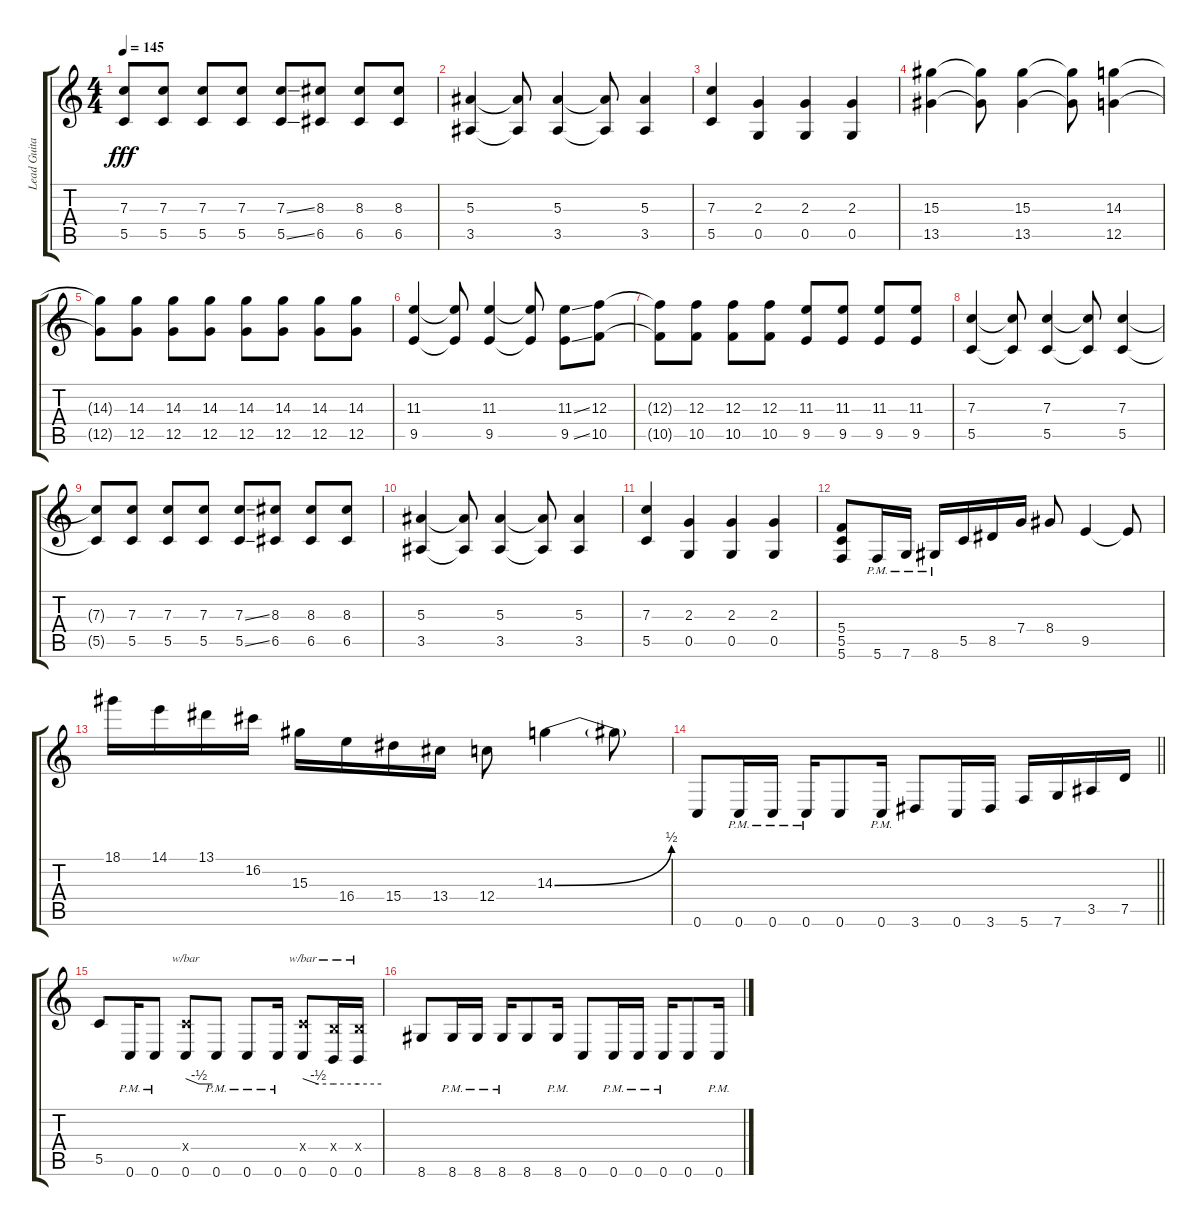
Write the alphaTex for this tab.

\track ("Lead Guitar" "Lead Guita") {instrument overdrivenguitar}
\staff {score tabs}
\tuning (D4 A3 F3 C3 G2 C2) {hide}
\ts (4 4)
\tempo 145
\clef g2
\ks c
(7.3{t} 5.5{t}).8{dy fff} (7.3 5.5).8 (7.3 5.5).8 (7.3 5.5).8 (7.3{ss} 5.5{ss}).8 (8.3 6.5).8 (8.3 6.5).8 (8.3 6.5).8 |
(5.3 3.5).4 (5.3{t} 3.5{t}).8 (5.3 3.5).4 (5.3{t} 3.5{t}).8 (5.3 3.5).4 |
(7.3 5.5).4 (2.3 0.5).4 (2.3 0.5).4 (2.3 0.5).4 |
(15.3 13.5).4 (15.3{t} 13.5{t}).8 (15.3 13.5).4 (15.3{t} 13.5{t}).8 (14.3 12.5).4 |
(14.3{t} 12.5{t}).8 (14.3 12.5).8 (14.3 12.5).8 (14.3 12.5).8 (14.3 12.5).8 (14.3 12.5).8 (14.3 12.5).8 (14.3 12.5).8 |
(11.3 9.5).4 (11.3{t} 9.5{t}).8 (11.3 9.5).4 (11.3{t} 9.5{t}).8 (11.3{ss} 9.5{ss}).8 (12.3 10.5).8 |
(12.3{t} 10.5{t}).8 (12.3 10.5).8 (12.3 10.5).8 (12.3 10.5).8 (11.3 9.5).8 (11.3 9.5).8 (11.3 9.5).8 (11.3 9.5).8 |
(7.3 5.5).4 (7.3{t} 5.5{t}).8 (7.3 5.5).4 (7.3{t} 5.5{t}).8 (7.3 5.5).4 |
(7.3{t} 5.5{t}).8 (7.3 5.5).8 (7.3 5.5).8 (7.3 5.5).8 (7.3{ss} 5.5{ss}).8 (8.3 6.5).8 (8.3 6.5).8 (8.3 6.5).8 |
(5.3 3.5).4 (5.3{t} 3.5{t}).8 (5.3 3.5).4 (5.3{t} 3.5{t}).8 (5.3 3.5).4 |
(7.3 5.5).4 (2.3 0.5).4 (2.3 0.5).4 (2.3 0.5).4 |
(5.4 5.5 5.6).8 5.6{pm}.16 7.6{pm}.16 8.6{pm}.16 5.5.16 8.5.16 7.4.16 8.4.8 9.5.4 9.5{t}.8 |
18.1.16 14.1.16 13.1.16 16.2.16 15.3.16 16.4.16 15.4.16 13.4.16 12.4.8 14.3{be (bend 0 0 60 2)}.4 14.3{t}.8 |
\barLineRight lightlight
0.6.8 0.6{pm}.16 0.6{pm}.16 0.6{pm}.16 0.6.8 0.6{pm}.16 3.6.8 0.6.16 3.6.16 5.6.16 7.6.16 3.5.16 7.5.16 |
5.5.8 0.6{pm}.16 0.6{pm}.8 (0.4{x} 0.6).8{tbe (custom default 0 0 30 -2 45 -2 60 -2)} 0.6{pm}.8 0.6{pm}.8 0.6{pm}.16 (0.4{x} 0.6).8{tbe (custom default 0 0 30 -2 60 -2)} (0.4{x} 0.6).16{tbe (hold default 0 -2 60 -2)} (0.4{x} 0.6).16{tbe (hold default 0 -2 60 -2)} |
8.6.8 8.6{pm}.16 8.6{pm}.16 8.6{pm}.16 8.6.8 8.6{pm}.16 0.6.8 0.6{pm}.16 0.6{pm}.16 0.6{pm}.16 0.6.8 0.6{pm}.16
